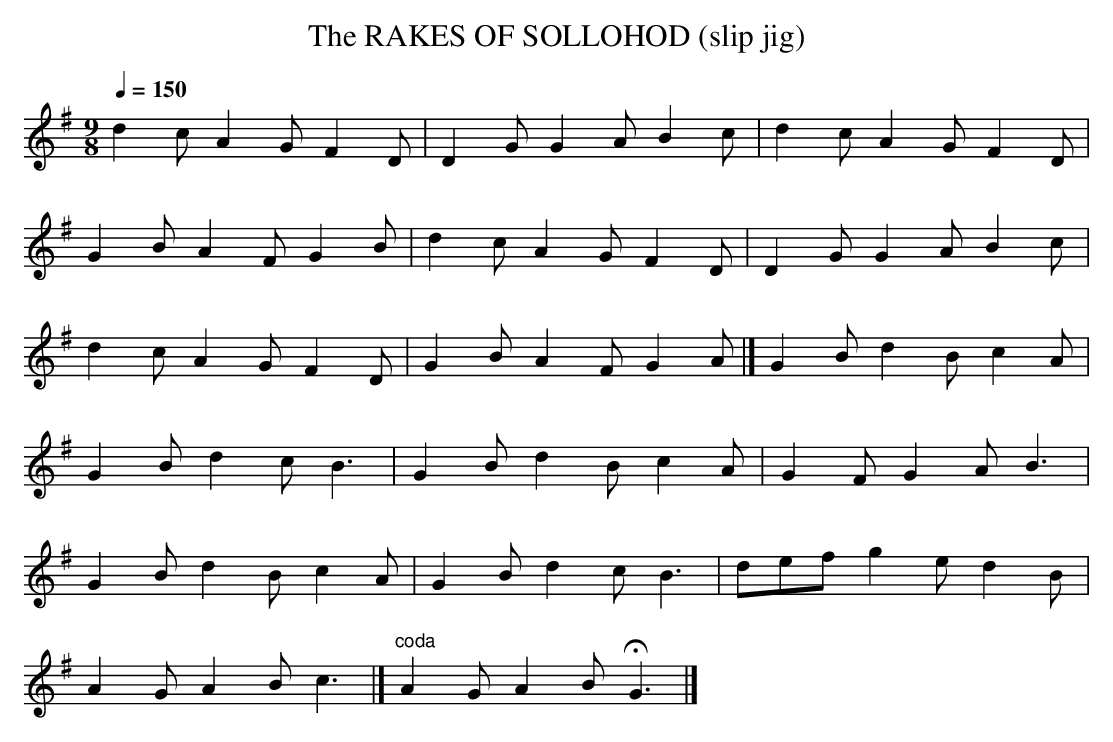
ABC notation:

X:1
T:RAKES OF SOLLOHOD (slip jig), The
Q:1/4=150
M:9/8
L:1/8
K:G
d2c A2G F2D|D2G G2A B2c|d2c A2G F2D|
G2B A2F G2B|d2c A2G F2D|D2G G2A B2c|
d2c A2G F2D|G2B A2F G2A|]G2B d2B c2A|
G2B d2c B3|G2B d2B c2A|G2F G2A B3|
G2B d2B c2A|G2B d2c B3|def g2e d2B|
A2G A2B c3|]"^coda"A2G A2B HG3|]
